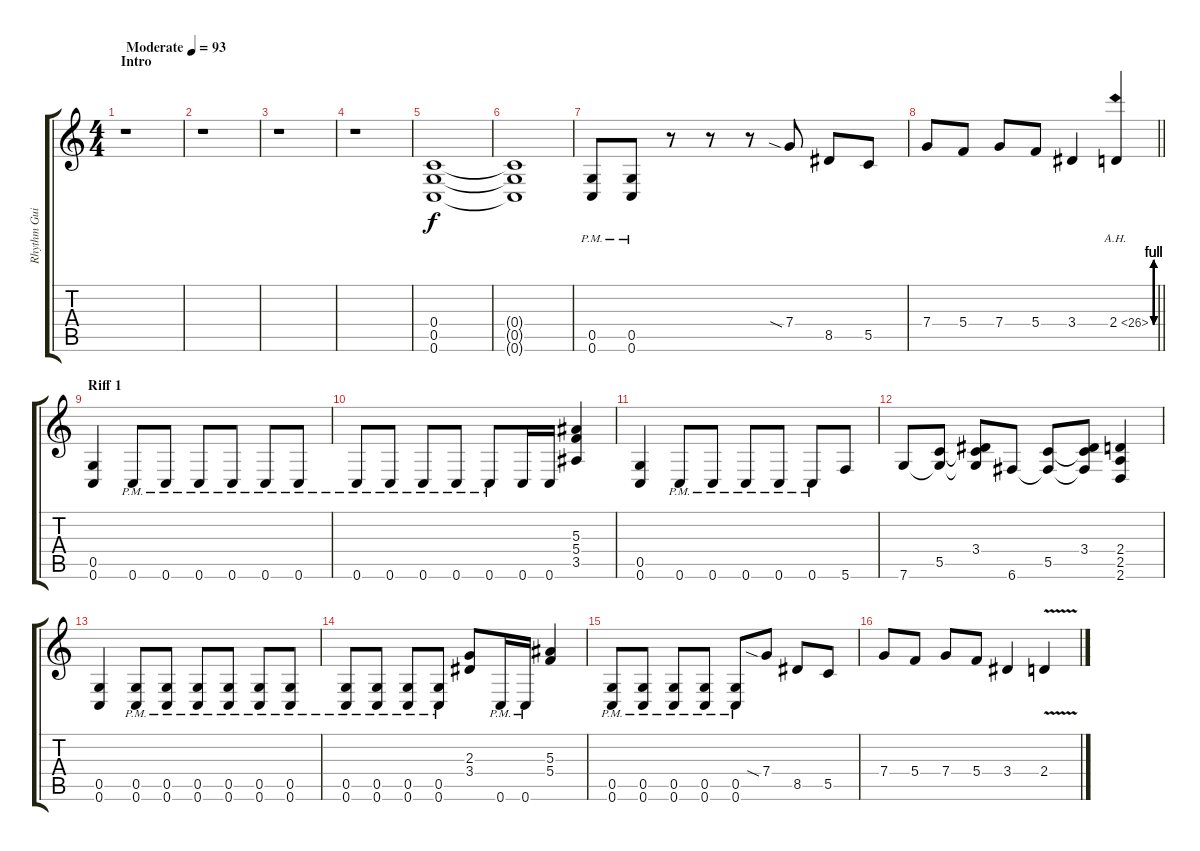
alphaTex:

\track ("Rhythm Guitar R/Alexi" "Rhythm Gui") {instrument distortionguitar}
\staff {score tabs}
\tuning (D4 A3 F3 C3 G2 C2) {hide}
\ts (4 4)
\section ("" "Intro")
\tempo (93 "Moderate")
\clef g2
\ks c
r.1{dy f instrument distortionguitar} |
r.1 |
r.1 |
r.1 |
(0.4 0.5 0.6).1 |
(0.4{t} 0.5{t} 0.6{t}).1 |
(0.5{pm} 0.6{pm}).8 (0.5{pm} 0.6{pm}).8 r.8 r.8 r.8 7.4{sia}.8 8.5.8 5.5.8 |
\barLineRight lightlight
7.4.8 5.4.8 7.4.8 5.4.8 3.4.4 2.4{be (custom 0 0 10 4 17 0 25 4 34 0 40 4 49 0 60 0) ah 24}.4 |
\section ("" "Riff 1")
(0.5 0.6).4 0.6{pm}.8 0.6{pm}.8 0.6{pm}.8 0.6{pm}.8 0.6{pm}.8 0.6{pm}.8 |
0.6{pm}.8 0.6{pm}.8 0.6{pm}.8 0.6{pm}.8 0.6{pm}.8 0.6.16 0.6.16 (5.3 5.4 3.5).4 |
(0.5 0.6).4 0.6{pm}.8 0.6{pm}.8 0.6{pm}.8 0.6{pm}.8 0.6{pm}.8 5.6.8 |
7.6.8 (5.5 7.6{t}).8 (3.4 5.5{t} 7.6{t}).8 6.6.8 (5.5 6.6{t}).8 (3.4 5.5{t} 6.6{t}).8 (2.4 2.5 2.6).4 |
(0.5 0.6).4 (0.5{pm} 0.6{pm}).8 (0.5{pm} 0.6{pm}).8 (0.5{pm} 0.6{pm}).8 (0.5{pm} 0.6{pm}).8 (0.5{pm} 0.6{pm}).8 (0.5{pm} 0.6{pm}).8 |
(0.5{pm} 0.6{pm}).8 (0.5{pm} 0.6{pm}).8 (0.5{pm} 0.6{pm}).8 (0.5{pm} 0.6{pm}).8 (2.3 3.4).8 0.6{pm}.16 0.6{pm}.16 (5.3 5.4).4 |
(0.5{pm} 0.6{pm}).8 (0.5{pm} 0.6{pm}).8 (0.5{pm} 0.6{pm}).8 (0.5{pm} 0.6{pm}).8 (0.5{pm} 0.6{pm}).8 7.4{sia}.8 8.5.8 5.5.8 |
7.4.8 5.4.8 7.4.8 5.4.8 3.4.4 2.4{v}.4
